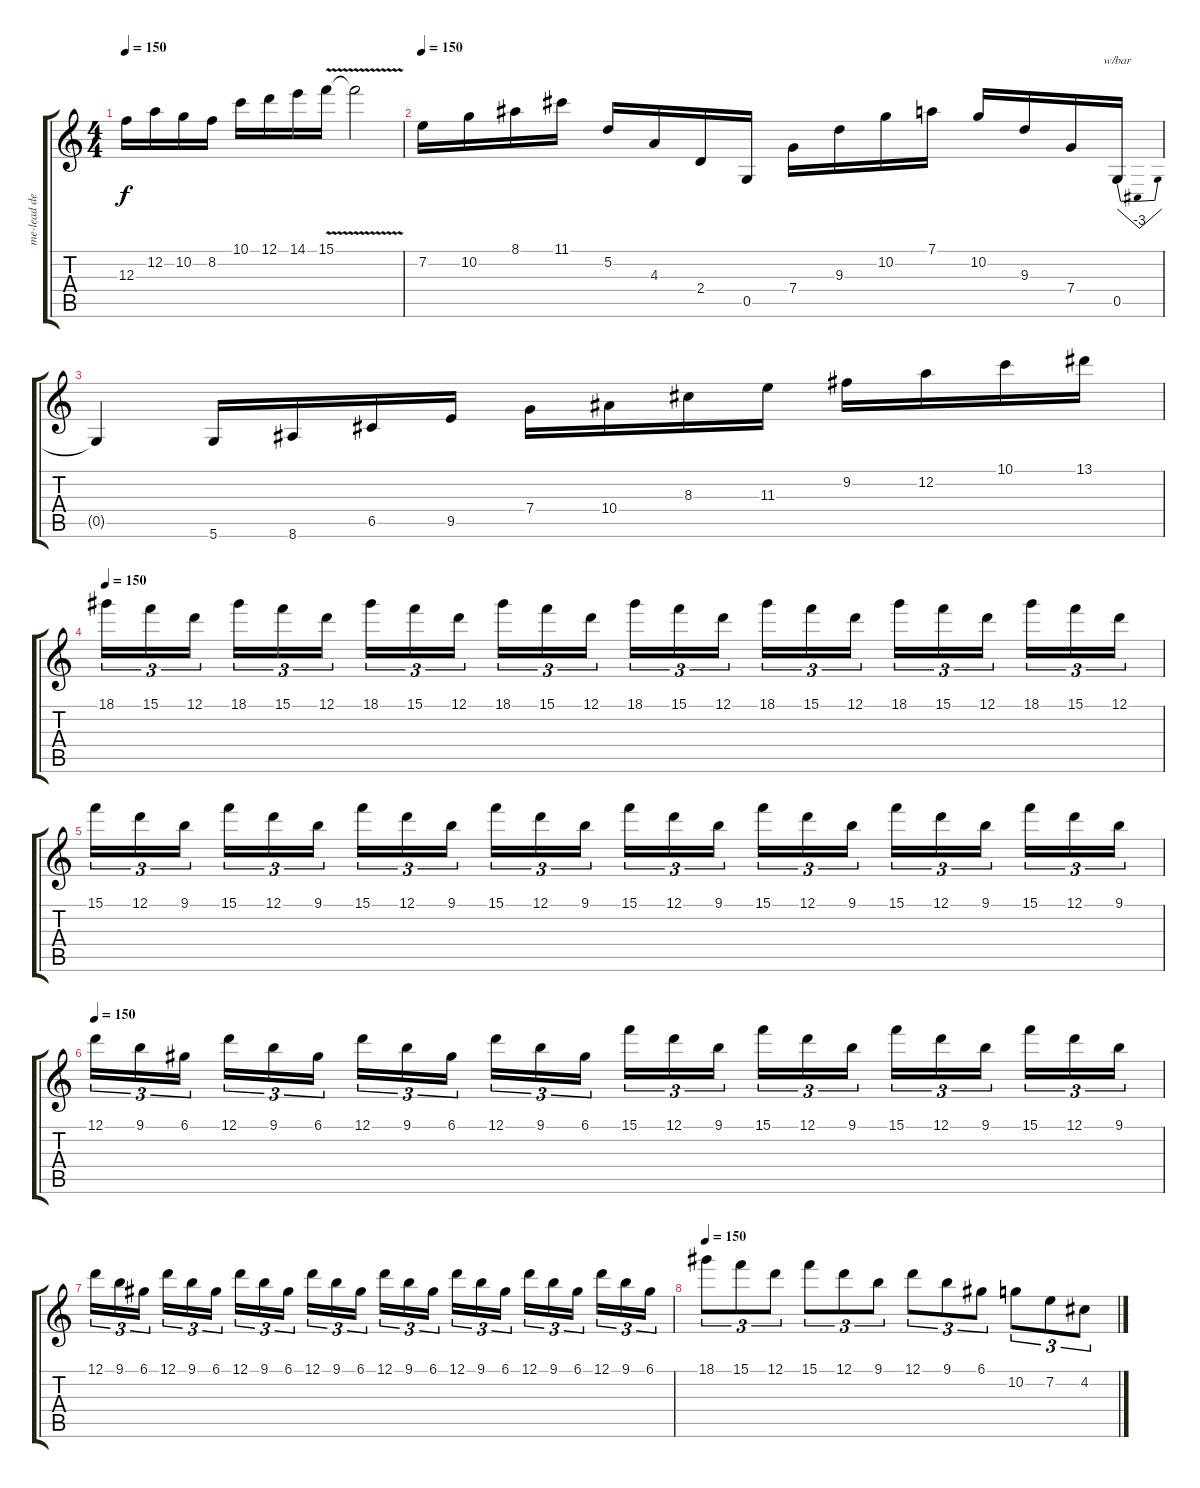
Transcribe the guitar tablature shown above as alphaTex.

\track ("me-lead deathsaw" "me-lead de") {instrument distortionguitar}
\staff {score tabs}
\tuning (D4 A3 F3 C3 G2 D2) {hide}
\ts (4 4)
\tempo 150
\clef g2
\ks c
12.3.16{dy f} 12.2.16 10.2.16 8.2.16 10.1.16 12.1.16 14.1.16 15.1{v}.16 15.1{t}.2 |
\tempo 150
7.2.16 10.2.16 8.1.16 11.1.16 5.2.16 4.3.16 2.4.16 0.5.16 7.4.16 9.3.16 10.2.16 7.1.16 10.2.16 9.3.16 7.4.16 0.5.16{tbe (dip default 0 0 30 -12 60 0)} |
0.5{t}.4 5.6.16 8.6.16 6.5.16 9.5.16 7.4.16 10.4.16 8.3.16 11.3.16 9.2.16 12.2.16 10.1.16 13.1.16 |
\tempo 150
18.1.16{tu (3 2)} 15.1.16{tu (3 2)} 12.1.16{tu (3 2)} 18.1.16{tu (3 2)} 15.1.16{tu (3 2)} 12.1.16{tu (3 2)} 18.1.16{tu (3 2)} 15.1.16{tu (3 2)} 12.1.16{tu (3 2)} 18.1.16{tu (3 2)} 15.1.16{tu (3 2)} 12.1.16{tu (3 2)} 18.1.16{tu (3 2)} 15.1.16{tu (3 2)} 12.1.16{tu (3 2)} 18.1.16{tu (3 2)} 15.1.16{tu (3 2)} 12.1.16{tu (3 2)} 18.1.16{tu (3 2)} 15.1.16{tu (3 2)} 12.1.16{tu (3 2)} 18.1.16{tu (3 2)} 15.1.16{tu (3 2)} 12.1.16{tu (3 2)} |
15.1.16{tu (3 2)} 12.1.16{tu (3 2)} 9.1.16{tu (3 2)} 15.1.16{tu (3 2)} 12.1.16{tu (3 2)} 9.1.16{tu (3 2)} 15.1.16{tu (3 2)} 12.1.16{tu (3 2)} 9.1.16{tu (3 2)} 15.1.16{tu (3 2)} 12.1.16{tu (3 2)} 9.1.16{tu (3 2)} 15.1.16{tu (3 2)} 12.1.16{tu (3 2)} 9.1.16{tu (3 2)} 15.1.16{tu (3 2)} 12.1.16{tu (3 2)} 9.1.16{tu (3 2)} 15.1.16{tu (3 2)} 12.1.16{tu (3 2)} 9.1.16{tu (3 2)} 15.1.16{tu (3 2)} 12.1.16{tu (3 2)} 9.1.16{tu (3 2)} |
\tempo 150
12.1.16{tu (3 2)} 9.1.16{tu (3 2)} 6.1.16{tu (3 2)} 12.1.16{tu (3 2)} 9.1.16{tu (3 2)} 6.1.16{tu (3 2)} 12.1.16{tu (3 2)} 9.1.16{tu (3 2)} 6.1.16{tu (3 2)} 12.1.16{tu (3 2)} 9.1.16{tu (3 2)} 6.1.16{tu (3 2)} 15.1.16{tu (3 2)} 12.1.16{tu (3 2)} 9.1.16{tu (3 2)} 15.1.16{tu (3 2)} 12.1.16{tu (3 2)} 9.1.16{tu (3 2)} 15.1.16{tu (3 2)} 12.1.16{tu (3 2)} 9.1.16{tu (3 2)} 15.1.16{tu (3 2)} 12.1.16{tu (3 2)} 9.1.16{tu (3 2)} |
12.1.16{tu (3 2)} 9.1.16{tu (3 2)} 6.1.16{tu (3 2)} 12.1.16{tu (3 2)} 9.1.16{tu (3 2)} 6.1.16{tu (3 2)} 12.1.16{tu (3 2)} 9.1.16{tu (3 2)} 6.1.16{tu (3 2)} 12.1.16{tu (3 2)} 9.1.16{tu (3 2)} 6.1.16{tu (3 2)} 12.1.16{tu (3 2)} 9.1.16{tu (3 2)} 6.1.16{tu (3 2)} 12.1.16{tu (3 2)} 9.1.16{tu (3 2)} 6.1.16{tu (3 2)} 12.1.16{tu (3 2)} 9.1.16{tu (3 2)} 6.1.16{tu (3 2)} 12.1.16{tu (3 2)} 9.1.16{tu (3 2)} 6.1.16{tu (3 2)} |
\tempo 150
18.1.8{tu (3 2)} 15.1.8{tu (3 2)} 12.1.8{tu (3 2)} 15.1.8{tu (3 2)} 12.1.8{tu (3 2)} 9.1.8{tu (3 2)} 12.1.8{tu (3 2)} 9.1.8{tu (3 2)} 6.1.8{tu (3 2)} 10.2.8{tu (3 2)} 7.2.8{tu (3 2)} 4.2.8{tu (3 2)}
